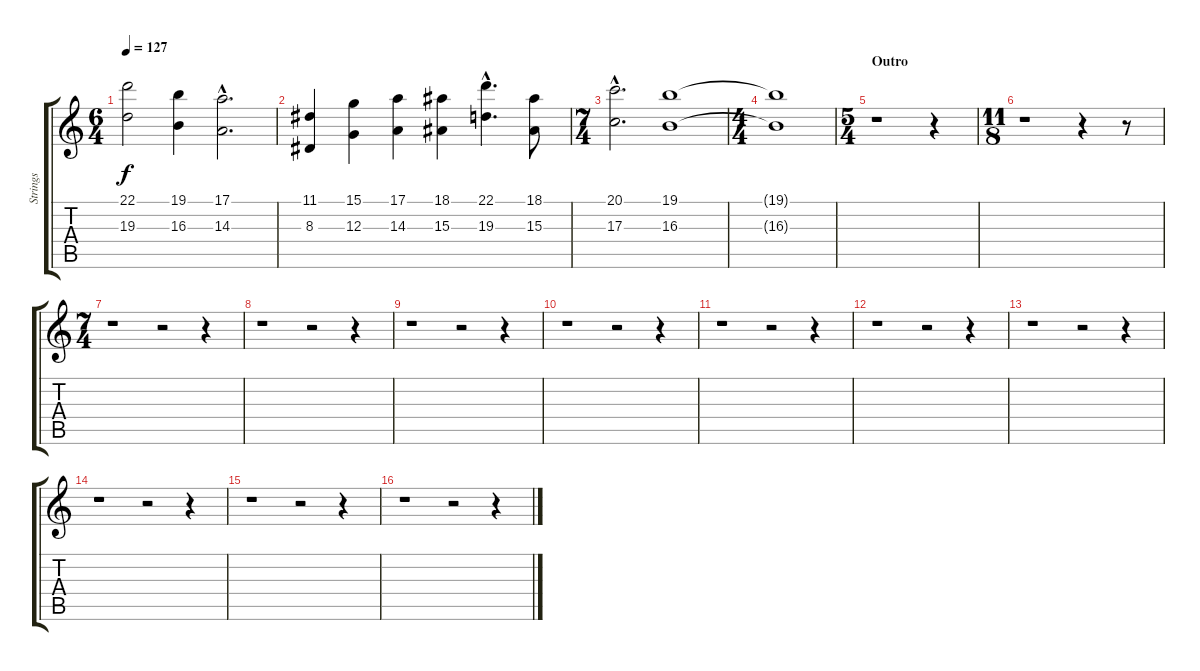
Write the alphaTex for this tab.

\track ("Strings" "Strings") {instrument stringensemble1}
\staff {score tabs}
\tuning (E4 B3 G3 D3 A2 E2) {hide}
\ts (6 4)
\tempo 127
\clef g2
\ks c
(22.1 19.3).2{dy f} (19.1 16.3).4 (17.1{hac} 14.3{hac}).2{d} |
(11.1 8.3).4 (15.1 12.3).4 (17.1 14.3).4 (18.1 15.3).4 (22.1{hac} 19.3{hac}).4{d} (18.1 15.3).8 |
\ts (7 4)
(20.1{hac} 17.3{hac}).2{d} (19.1 16.3).1 |
\ts (4 4)
(19.1{t} 16.3{t}).1 |
\ts (5 4)
\section ("" "Outro")
r.1 r.4 |
\ts (11 8)
r.1 r.4 r.8 |
\ts (7 4)
r.1 r.2 r.4 |
r.1 r.2 r.4 |
r.1 r.2 r.4 |
r.1 r.2 r.4 |
r.1 r.2 r.4 |
r.1 r.2 r.4 |
r.1 r.2 r.4 |
r.1 r.2 r.4 |
r.1 r.2 r.4 |
r.1 r.2 r.4
